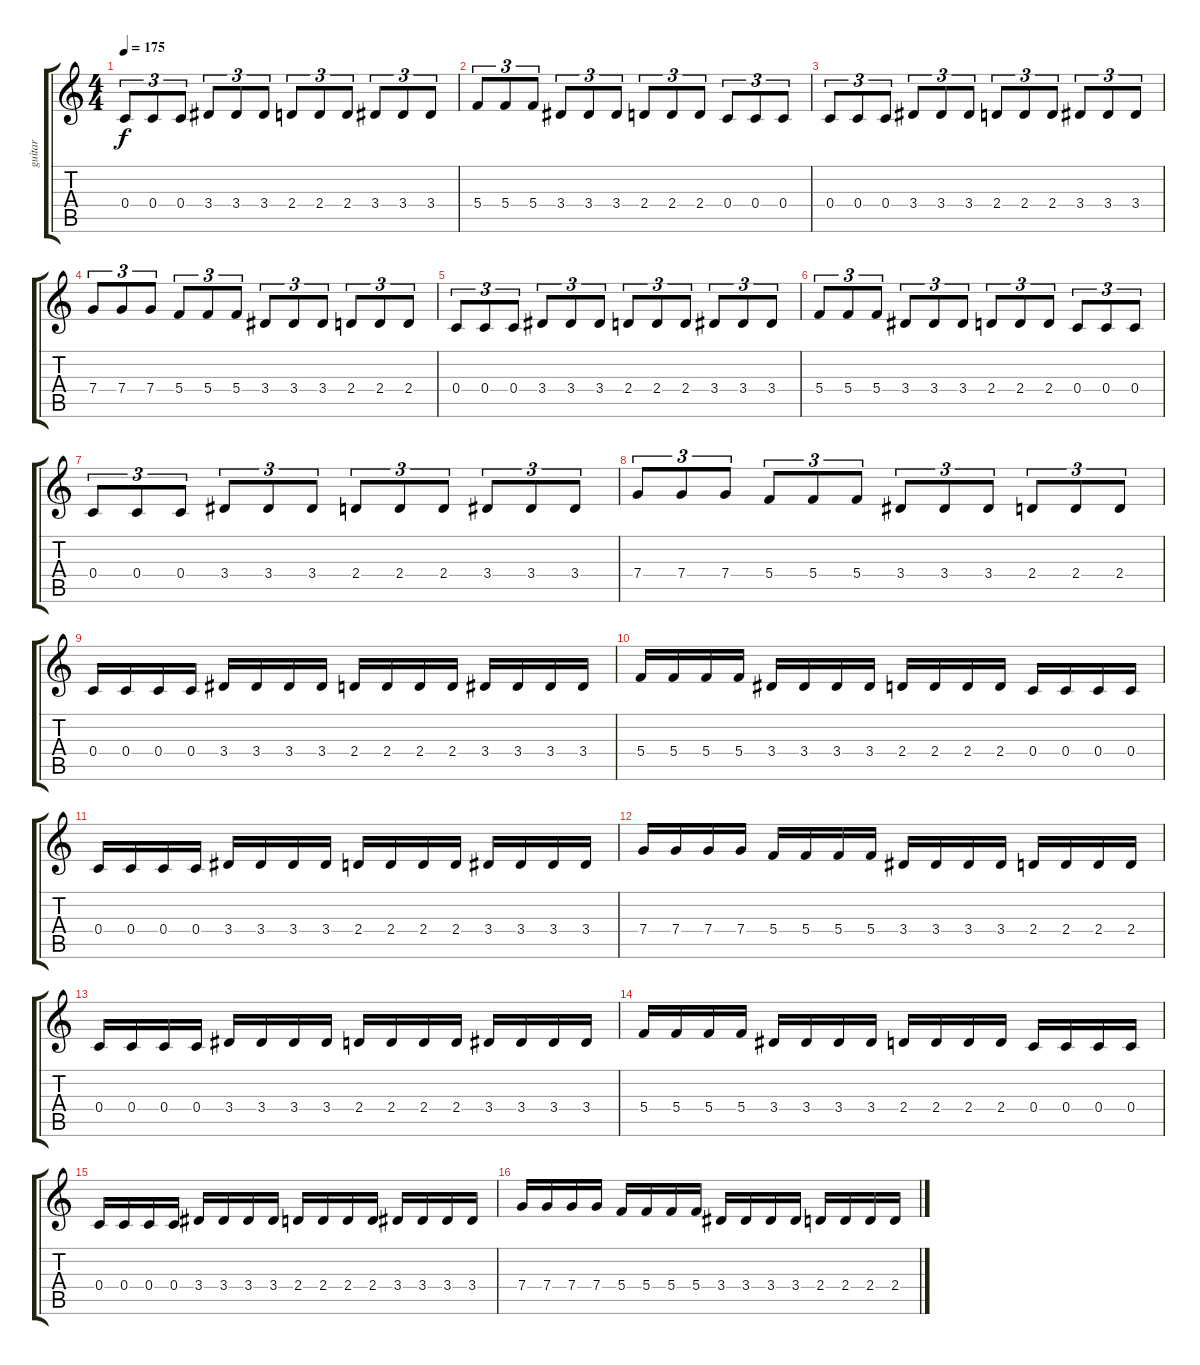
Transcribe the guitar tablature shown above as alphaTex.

\track ("guitar" "guitar") {instrument distortionguitar}
\staff {score tabs}
\tuning (D4 A3 F3 C3 G2 C2) {hide}
\ts (4 4)
\tempo 175
\clef g2
\ks c
0.4.8{tu (3 2) dy f} 0.4.8{tu (3 2)} 0.4.8{tu (3 2)} 3.4.8{tu (3 2)} 3.4.8{tu (3 2)} 3.4.8{tu (3 2)} 2.4.8{tu (3 2)} 2.4.8{tu (3 2)} 2.4.8{tu (3 2)} 3.4.8{tu (3 2)} 3.4.8{tu (3 2)} 3.4.8{tu (3 2)} |
5.4.8{tu (3 2)} 5.4.8{tu (3 2)} 5.4.8{tu (3 2)} 3.4.8{tu (3 2)} 3.4.8{tu (3 2)} 3.4.8{tu (3 2)} 2.4.8{tu (3 2)} 2.4.8{tu (3 2)} 2.4.8{tu (3 2)} 0.4.8{tu (3 2)} 0.4.8{tu (3 2)} 0.4.8{tu (3 2)} |
0.4.8{tu (3 2)} 0.4.8{tu (3 2)} 0.4.8{tu (3 2)} 3.4.8{tu (3 2)} 3.4.8{tu (3 2)} 3.4.8{tu (3 2)} 2.4.8{tu (3 2)} 2.4.8{tu (3 2)} 2.4.8{tu (3 2)} 3.4.8{tu (3 2)} 3.4.8{tu (3 2)} 3.4.8{tu (3 2)} |
7.4.8{tu (3 2)} 7.4.8{tu (3 2)} 7.4.8{tu (3 2)} 5.4.8{tu (3 2)} 5.4.8{tu (3 2)} 5.4.8{tu (3 2)} 3.4.8{tu (3 2)} 3.4.8{tu (3 2)} 3.4.8{tu (3 2)} 2.4.8{tu (3 2)} 2.4.8{tu (3 2)} 2.4.8{tu (3 2)} |
0.4.8{tu (3 2)} 0.4.8{tu (3 2)} 0.4.8{tu (3 2)} 3.4.8{tu (3 2)} 3.4.8{tu (3 2)} 3.4.8{tu (3 2)} 2.4.8{tu (3 2)} 2.4.8{tu (3 2)} 2.4.8{tu (3 2)} 3.4.8{tu (3 2)} 3.4.8{tu (3 2)} 3.4.8{tu (3 2)} |
5.4.8{tu (3 2)} 5.4.8{tu (3 2)} 5.4.8{tu (3 2)} 3.4.8{tu (3 2)} 3.4.8{tu (3 2)} 3.4.8{tu (3 2)} 2.4.8{tu (3 2)} 2.4.8{tu (3 2)} 2.4.8{tu (3 2)} 0.4.8{tu (3 2)} 0.4.8{tu (3 2)} 0.4.8{tu (3 2)} |
0.4.8{tu (3 2)} 0.4.8{tu (3 2)} 0.4.8{tu (3 2)} 3.4.8{tu (3 2)} 3.4.8{tu (3 2)} 3.4.8{tu (3 2)} 2.4.8{tu (3 2)} 2.4.8{tu (3 2)} 2.4.8{tu (3 2)} 3.4.8{tu (3 2)} 3.4.8{tu (3 2)} 3.4.8{tu (3 2)} |
7.4.8{tu (3 2)} 7.4.8{tu (3 2)} 7.4.8{tu (3 2)} 5.4.8{tu (3 2)} 5.4.8{tu (3 2)} 5.4.8{tu (3 2)} 3.4.8{tu (3 2)} 3.4.8{tu (3 2)} 3.4.8{tu (3 2)} 2.4.8{tu (3 2)} 2.4.8{tu (3 2)} 2.4.8{tu (3 2)} |
0.4.16 0.4.16 0.4.16 0.4.16 3.4.16 3.4.16 3.4.16 3.4.16 2.4.16 2.4.16 2.4.16 2.4.16 3.4.16 3.4.16 3.4.16 3.4.16 |
5.4.16 5.4.16 5.4.16 5.4.16 3.4.16 3.4.16 3.4.16 3.4.16 2.4.16 2.4.16 2.4.16 2.4.16 0.4.16 0.4.16 0.4.16 0.4.16 |
0.4.16 0.4.16 0.4.16 0.4.16 3.4.16 3.4.16 3.4.16 3.4.16 2.4.16 2.4.16 2.4.16 2.4.16 3.4.16 3.4.16 3.4.16 3.4.16 |
7.4.16 7.4.16 7.4.16 7.4.16 5.4.16 5.4.16 5.4.16 5.4.16 3.4.16 3.4.16 3.4.16 3.4.16 2.4.16 2.4.16 2.4.16 2.4.16 |
0.4.16 0.4.16 0.4.16 0.4.16 3.4.16 3.4.16 3.4.16 3.4.16 2.4.16 2.4.16 2.4.16 2.4.16 3.4.16 3.4.16 3.4.16 3.4.16 |
5.4.16 5.4.16 5.4.16 5.4.16 3.4.16 3.4.16 3.4.16 3.4.16 2.4.16 2.4.16 2.4.16 2.4.16 0.4.16 0.4.16 0.4.16 0.4.16 |
0.4.16 0.4.16 0.4.16 0.4.16 3.4.16 3.4.16 3.4.16 3.4.16 2.4.16 2.4.16 2.4.16 2.4.16 3.4.16 3.4.16 3.4.16 3.4.16 |
7.4.16 7.4.16 7.4.16 7.4.16 5.4.16 5.4.16 5.4.16 5.4.16 3.4.16 3.4.16 3.4.16 3.4.16 2.4.16 2.4.16 2.4.16 2.4.16
